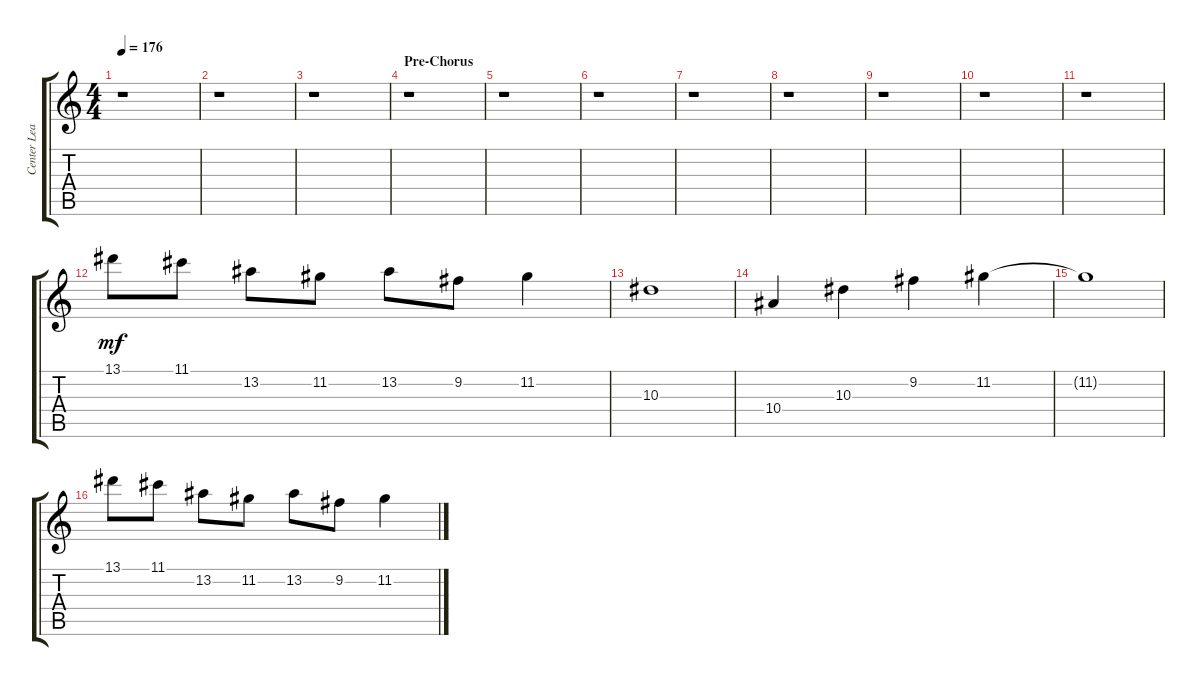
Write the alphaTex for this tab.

\track ("Center Lead 1" "Center Lea") {instrument overdrivenguitar}
\staff {score tabs}
\tuning (D4 A3 F3 C3 G2 C2) {hide}
\ts (4 4)
\tempo 176
\clef g2
\ks aminor
r.1{dy mf} |
r.1 |
r.1 |
\section ("" "Pre-Chorus")
r.1 |
r.1 |
r.1 |
r.1 |
r.1 |
r.1 |
r.1 |
r.1 |
13.1.8 11.1.8 13.2.8 11.2.8 13.2.8 9.2.8 11.2.4 |
10.3.1 |
10.4.4 10.3.4 9.2.4 11.2.4 |
11.2{t}.1 |
13.1.8 11.1.8 13.2.8 11.2.8 13.2.8 9.2.8 11.2.4
